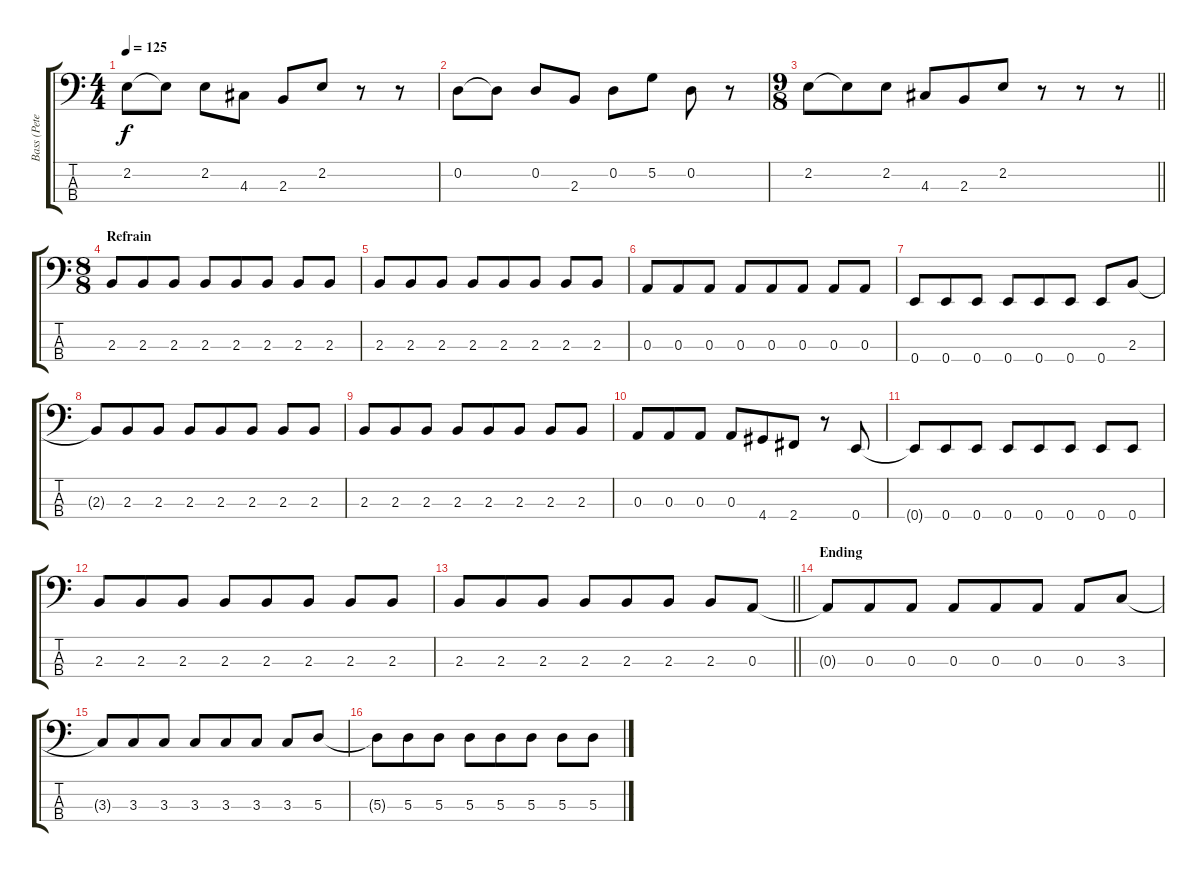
\track ("Bass (Pete Way)" "Bass (Pete") {instrument electricbasspick}
\staff {score tabs}
\tuning (G2 D2 A1 E1) {hide}
\ts (4 4)
\tempo 125
\clef f4
\ks c
2.2.8{dy f} 2.2{t}.8 2.2.8 4.3.8 2.3.8 2.2.8 r.8 r.8 |
0.2.8 0.2{t}.8 0.2.8 2.3.8 0.2.8 5.2.8 0.2.8 r.8 |
\ts (9 8)
\barLineRight lightlight
2.2.8 2.2{t}.8 2.2.8 4.3.8 2.3.8 2.2.8 r.8 r.8 r.8 |
\ts (8 8)
\section ("" "Refrain")
2.3.8 2.3.8 2.3.8 2.3.8 2.3.8 2.3.8 2.3.8 2.3.8 |
2.3.8 2.3.8 2.3.8 2.3.8 2.3.8 2.3.8 2.3.8 2.3.8 |
0.3.8 0.3.8 0.3.8 0.3.8 0.3.8 0.3.8 0.3.8 0.3.8 |
0.4.8 0.4.8 0.4.8 0.4.8 0.4.8 0.4.8 0.4.8 2.3.8 |
2.3{t}.8 2.3.8 2.3.8 2.3.8 2.3.8 2.3.8 2.3.8 2.3.8 |
2.3.8 2.3.8 2.3.8 2.3.8 2.3.8 2.3.8 2.3.8 2.3.8 |
0.3.8 0.3.8 0.3.8 0.3.8 4.4.8 2.4.8 r.8 0.4.8 |
0.4{t}.8 0.4.8 0.4.8 0.4.8 0.4.8 0.4.8 0.4.8 0.4.8 |
2.3.8 2.3.8 2.3.8 2.3.8 2.3.8 2.3.8 2.3.8 2.3.8 |
\barLineRight lightlight
2.3.8 2.3.8 2.3.8 2.3.8 2.3.8 2.3.8 2.3.8 0.3.8 |
\section ("" "Ending")
0.3{t}.8 0.3.8 0.3.8 0.3.8 0.3.8 0.3.8 0.3.8 3.3.8 |
3.3{t}.8 3.3.8 3.3.8 3.3.8 3.3.8 3.3.8 3.3.8 5.3.8 |
5.3{t}.8 5.3.8 5.3.8 5.3.8 5.3.8 5.3.8 5.3.8 5.3.8
